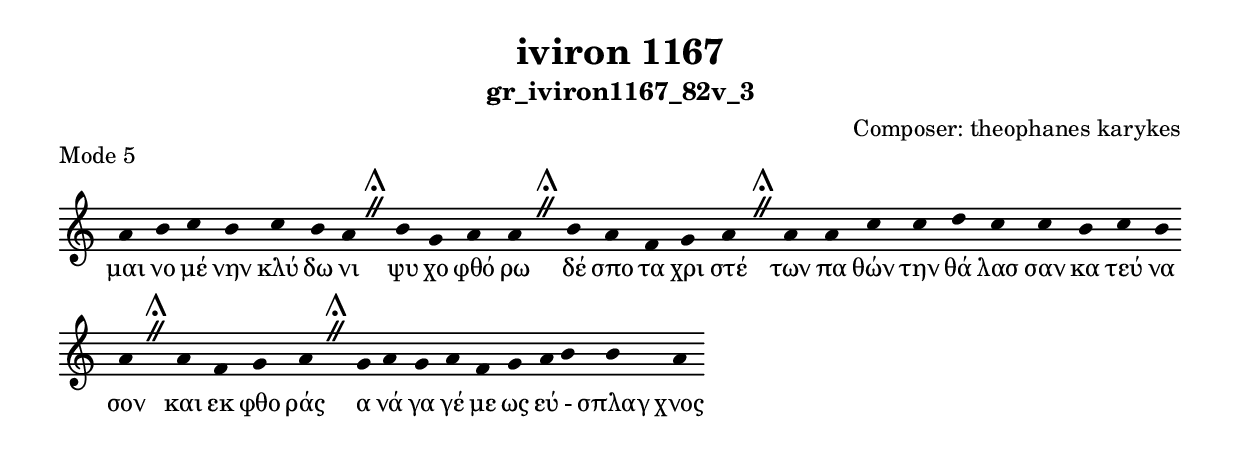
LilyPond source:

\include "gregorian.ly"

	\header {
 	  title = "iviron 1167"
	  subtitle = "gr_iviron1167_82v_3"
	  composer = "Composer: theophanes karykes"
	  piece = "Mode 5"
	}

	chant = {
	  a'4 b'4 c''4 b'4 c''4 b'4 a'4 \divisioMaior
 b'4 g'4 a'4 a'4 \divisioMaior
 b'4 a'4 f'4 g'4 a'4 \divisioMaior
 a'4 a'4 c''4 c''4 d''4 c''4 c''4 b'4 c''4 b'4 a'4 \divisioMaior
 a'4 f'4 g'4 a'4 \divisioMaior
 g'4 a'4 g'4 a'4 f'4 g'4 a'4 b'4 b'4 a'4\finalis
	}

	verba = \lyricmode {μαι νο μέ νην κλύ δω νι 
ψυ χο φθό ρω 
δέ σπο τα χρι στέ 
των πα θών την θά λασ σαν κα τεύ να σον 
και εκ φθο ράς 
α νά γα γέ με ως εύ - σπλαγ χνος 
	}


	\score {
	  \new Staff <<
	  \new Voice = "melody" \chant
	  \new Lyrics = "one" \lyricsto melody \verba
	  >>
	  \layout {
	    \context {
	      \Staff
	      \remove "Time_signature_engraver"
	      \remove "Bar_engraver"
	    }
	    \context {
	      \Voice
	      \remove "Stem_engraver"
	    }
	  }
	}